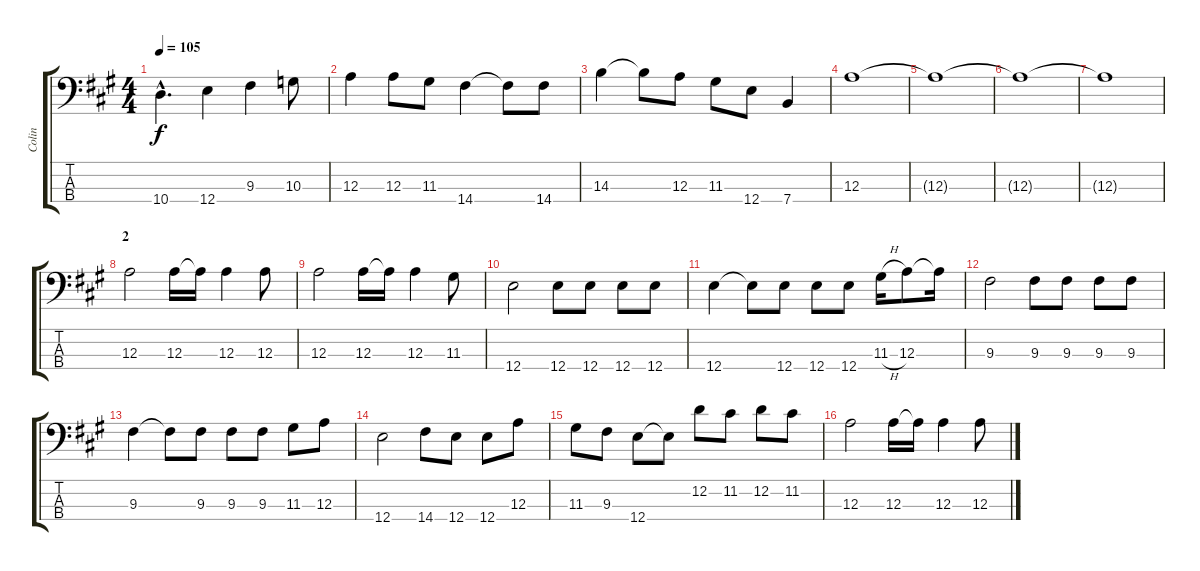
\track ("Colin" "Colin") {instrument electricbassfinger}
\staff {score tabs}
\tuning (G2 D2 A1 E1) {hide}
\ts (4 4)
\tempo 105
\clef f4
\ks a
10.4{hac}.4{d dy f} 12.4.4 9.3.4 10.3.8 |
12.3.4 12.3.8 11.3.8 14.4.4 14.4{t}.8 14.4.8 |
14.3.4 14.3{t}.8 12.3.8 11.3.8 12.4.8 7.4.4 |
12.3.1 |
12.3{t}.1 |
12.3{t}.1 |
12.3{t}.1 |
\section ("" "2")
12.3.2 12.3.16 12.3{t}.16 12.3.4 12.3.8 |
12.3.2 12.3.16 12.3{t}.16 12.3.4 11.3.8 |
12.4.2 12.4.8 12.4.8 12.4.8 12.4.8 |
12.4.4 12.4{t}.8 12.4.8 12.4.8 12.4.8 11.3{h}.16 12.3.8 12.3{t}.16 |
9.3.2 9.3.8 9.3.8 9.3.8 9.3.8 |
9.3.4 9.3{t}.8 9.3.8 9.3.8 9.3.8 11.3.8 12.3.8 |
12.4.2 14.4.8 12.4.8 12.4.8 12.3.8 |
11.3.8 9.3.8 12.4.8 12.4{t}.8 12.2.8 11.2.8 12.2.8 11.2.8 |
12.3.2 12.3.16 12.3{t}.16 12.3.4 12.3.8
